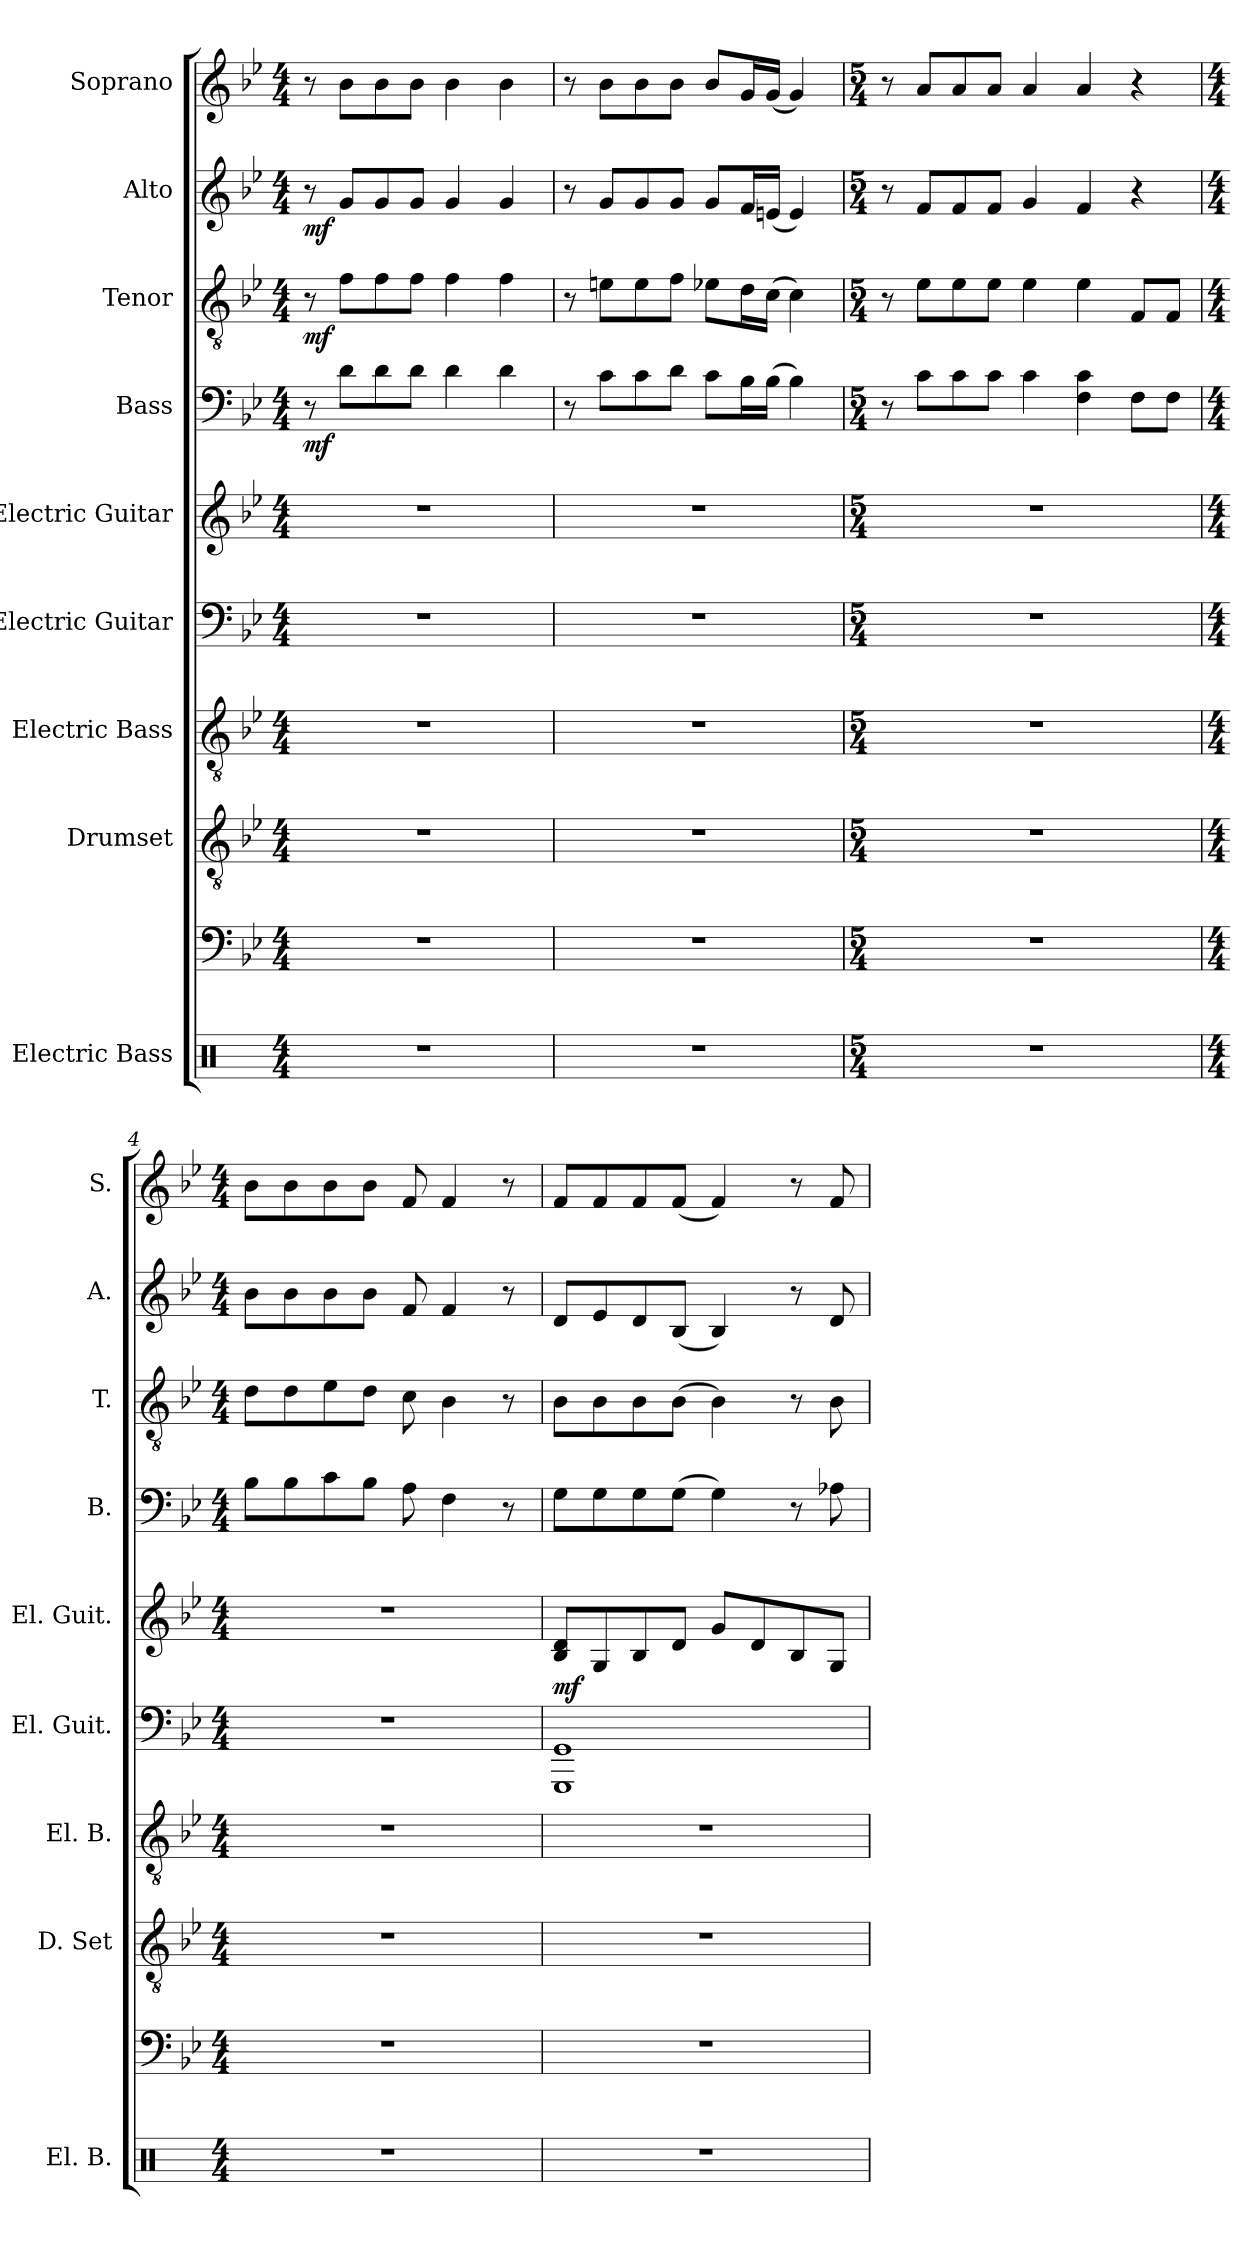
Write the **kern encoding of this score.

**kern	**kern	**kern	**kern	**kern	**kern	**dynam	**kern	**dynam	**kern	**dynam	**kern	**dynam	**kern	**dynam
*part9	*part9	*part8	*part7	*part6	*part5	*part5	*part4	*part4	*part3	*part3	*part2	*part2	*part1	*part1
*staff10	*staff9	*staff8	*staff7	*staff6	*staff5	*staff5	*staff4	*staff4	*staff3	*staff3	*staff2	*staff2	*staff1	*staff1
*I"Electric Bass	*	*I"Drumset	*I"Electric Bass	*I"Electric Guitar	*I"Electric Guitar	*	*I"Bass	*	*I"Tenor	*	*I"Alto	*	*I"Soprano	*
*I'El. B.	*	*I'D. Set	*I'El. B.	*I'El. Guit.	*I'El. Guit.	*	*I'B.	*	*I'T.	*	*I'A.	*	*I'S.	*
*clefX	*clefF4	*clefGv2	*clefGv2	*clefF4	*clefG2	*	*clefF4	*	*clefGv2	*	*clefG2	*	*clefG2	*
*k[]	*k[b-e-]	*k[b-e-]	*k[b-e-]	*k[b-e-]	*k[b-e-]	*	*k[b-e-]	*	*k[b-e-]	*	*k[b-e-]	*	*k[b-e-]	*
*M4/4	*M4/4	*M4/4	*M4/4	*M4/4	*M4/4	*	*M4/4	*	*M4/4	*	*M4/4	*	*M4/4	*
=1	=1	=1	=1	=1	=1	=1	=1	=1	=1	=1	=1	=1	=1	=1
!	!	!	!	!	!	!	!	!LO:DY:b	!	!LO:DY:b	!	!LO:DY:b	!	!LO:DY:a
1r	1r	1r	1r	1r	1r	.	8r	mf	8r	mf	8r	mf	8r	M.M. = 72
.	.	.	.	.	.	.	8d\L	.	8f\L	.	8g/L	.	8b-\L	.
.	.	.	.	.	.	.	8d\	.	8f\	.	8g/	.	8b-\	.
.	.	.	.	.	.	.	8d\J	.	8f\J	.	8g/J	.	8b-\J	.
.	.	.	.	.	.	.	4d\	.	4f\	.	4g/	.	4b-\	.
.	.	.	.	.	.	.	4d\	.	4f\	.	4g/	.	4b-\	.
=2	=2	=2	=2	=2	=2	=2	=2	=2	=2	=2	=2	=2	=2	=2
1r	1r	1r	1r	1r	1r	.	8r	.	8r	.	8r	.	8r	.
.	.	.	.	.	.	.	8c\L	.	8en\L	.	8g/L	.	8b-\L	.
.	.	.	.	.	.	.	8c\	.	8e\	.	8g/	.	8b-\	.
.	.	.	.	.	.	.	8d\J	.	8f\J	.	8g/J	.	8b-\J	.
.	.	.	.	.	.	.	8c\L	.	8e-X\L	.	8g/L	.	8b-/L	.
.	.	.	.	.	.	.	16B-\L	.	16d\L	.	16f/L	.	16g/L	.
.	.	.	.	.	.	.	(16B-\JJ	.	(16c\JJ	.	(16en/JJ	.	(16g/JJ	.
.	.	.	.	.	.	.	4B-\)	.	4c\)	.	4e/)	.	4g/)	.
=3	=3	=3	=3	=3	=3	=3	=3	=3	=3	=3	=3	=3	=3	=3
*M5/4	*M5/4	*M5/4	*M5/4	*M5/4	*M5/4	*	*M5/4	*	*M5/4	*	*M5/4	*	*M5/4	*
4%5r	4%5r	4%5r	4%5r	4%5r	4%5r	.	8r	.	8r	.	8r	.	8r	.
.	.	.	.	.	.	.	8c\L	.	8e-\L	.	8f/L	.	8a/L	.
.	.	.	.	.	.	.	8c\	.	8e-\	.	8f/	.	8a/	.
.	.	.	.	.	.	.	8c\J	.	8e-\J	.	8f/J	.	8a/J	.
.	.	.	.	.	.	.	4c\	.	4e-\	.	4g/	.	4a/	.
.	.	.	.	.	.	.	4F\ 4c\	.	4e-\	.	4f/	.	4a/	.
.	.	.	.	.	.	.	8F\L	.	8F/L	.	4r	.	4r	.
.	.	.	.	.	.	.	8F\J	.	8F/J	.	.	.	.	.
!!LO:PB:g=z
=4	=4	=4	=4	=4	=4	=4	=4	=4	=4	=4	=4	=4	=4	=4
*M4/4	*M4/4	*M4/4	*M4/4	*M4/4	*M4/4	*	*M4/4	*	*M4/4	*	*M4/4	*	*M4/4	*
1r	1r	1r	1r	1r	1r	.	8B-\L	.	8d\L	.	8b-\L	.	8b-\L	.
.	.	.	.	.	.	.	8B-\	.	8d\	.	8b-\	.	8b-\	.
.	.	.	.	.	.	.	8c\	.	8e-\	.	8b-\	.	8b-\	.
.	.	.	.	.	.	.	8B-\J	.	8d\J	.	8b-\J	.	8b-\J	.
.	.	.	.	.	.	.	8A\	.	8c\	.	8f/	.	8f/	.
.	.	.	.	.	.	.	4F\	.	4B-\	.	4f/	.	4f/	.
.	.	.	.	.	.	.	8r	.	8r	.	8r	.	8r	.
=5	=5	=5	=5	=5	=5	=5	=5	=5	=5	=5	=5	=5	=5	=5
!	!	!	!	!	!	!LO:DY:b	!	!	!	!	!	!	!	!
1r	1r	1r	1r	1GGG 1GG	8B-/ 8d/L	mf	8G\L	.	8B-\L	.	8d/L	.	8f/L	.
.	.	.	.	.	8G/	.	8G\	.	8B-\	.	8e-/	.	8f/	.
.	.	.	.	.	8B-/	.	8G\	.	8B-\	.	8d/	.	8f/	.
.	.	.	.	.	8d/J	.	(8G\J	.	(8B-\J	.	(8B-/J	.	(8f/J	.
.	.	.	.	.	8g/L	.	4G\)	.	4B-\)	.	4B-/)	.	4f/)	.
.	.	.	.	.	8d/	.	.	.	.	.	.	.	.	.
.	.	.	.	.	8B-/	.	8r	.	8r	.	8r	.	8r	.
.	.	.	.	.	8G/J	.	8A-X\	.	8B-\	.	8d/	.	8f/	.
=	=	=	=	=	=	=	=	=	=	=	=	=	=	=
*-	*-	*-	*-	*-	*-	*-	*-	*-	*-	*-	*-	*-	*-	*-
